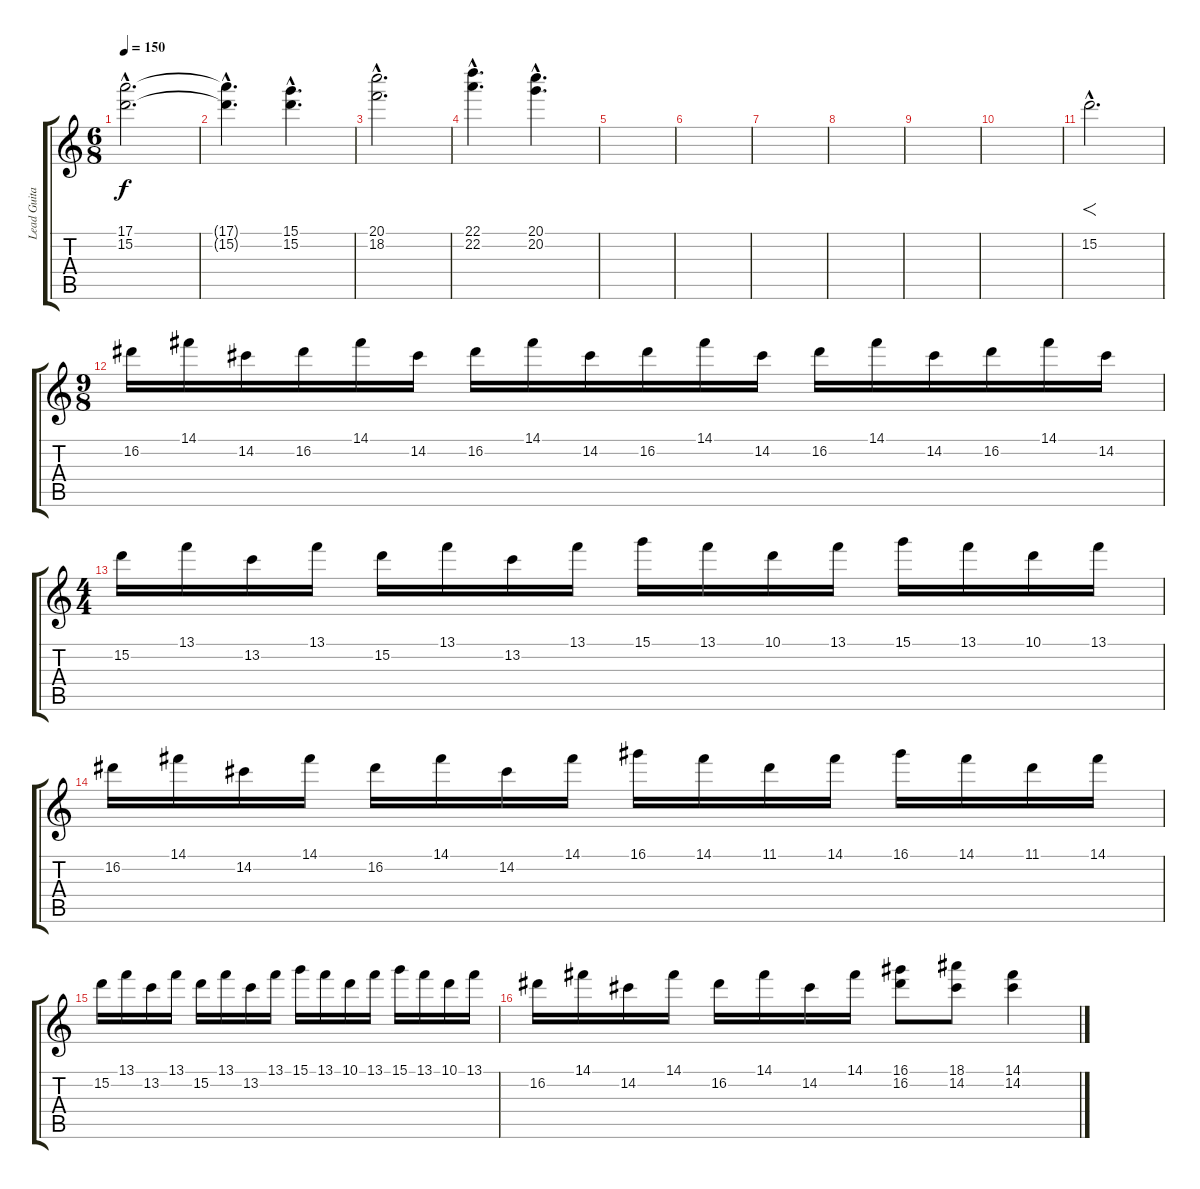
\track ("Lead Guitar" "Lead Guita") {instrument distortionguitar}
\staff {score tabs}
\tuning (E4 B3 G3 D3 A2 D2) {hide}
\ts (6 8)
\tempo 150
\clef g2
\ks c
(17.1{hac} 15.2{hac}).2{d dy f} |
(17.1{hac t} 15.2{hac t}).4{d} (15.1{hac} 15.2{hac}).4{d} |
(20.1{hac} 18.2{hac}).2{d} |
(22.1{hac} 22.2{hac}).4{d} (20.1{hac} 20.2{hac}).4{d} |
|
|
|
|
|
|
15.2{hac}.2{f d} |
\ts (9 8)
16.2.16 14.1.16 14.2.16 16.2.16 14.1.16 14.2.16 16.2.16 14.1.16 14.2.16 16.2.16 14.1.16 14.2.16 16.2.16 14.1.16 14.2.16 16.2.16 14.1.16 14.2.16 |
\ts (4 4)
15.2.16 13.1.16 13.2.16 13.1.16 15.2.16 13.1.16 13.2.16 13.1.16 15.1.16 13.1.16 10.1.16 13.1.16 15.1.16 13.1.16 10.1.16 13.1.16 |
16.2.16 14.1.16 14.2.16 14.1.16 16.2.16 14.1.16 14.2.16 14.1.16 16.1.16 14.1.16 11.1.16 14.1.16 16.1.16 14.1.16 11.1.16 14.1.16 |
15.2.16 13.1.16 13.2.16 13.1.16 15.2.16 13.1.16 13.2.16 13.1.16 15.1.16 13.1.16 10.1.16 13.1.16 15.1.16 13.1.16 10.1.16 13.1.16 |
16.2.16 14.1.16 14.2.16 14.1.16 16.2.16 14.1.16 14.2.16 14.1.16 (16.1 16.2).8 (18.1 14.2).8 (14.1 14.2).4
